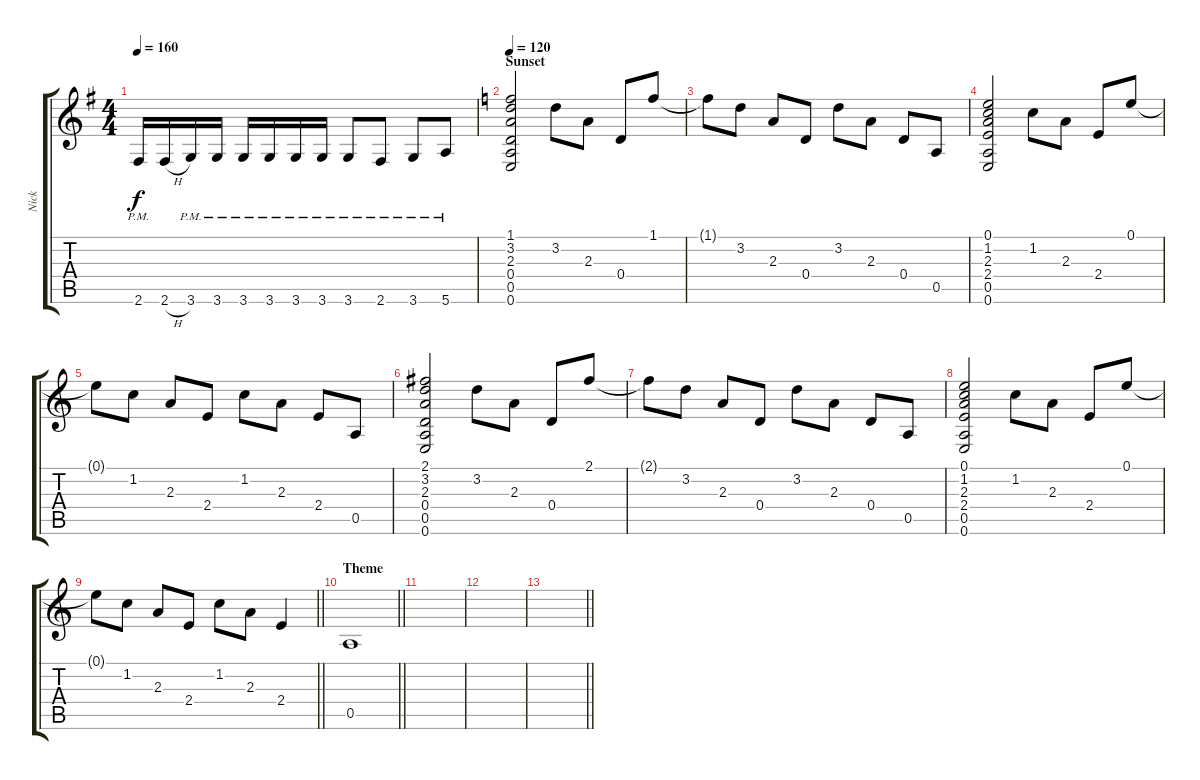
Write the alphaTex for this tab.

\track ("Nick" "Nick") {instrument overdrivenguitar}
\staff {score tabs}
\tuning (E4 B3 G3 D3 A2 E2) {hide}
\ts (4 4)
\tempo 160
\clef g2
\ks eminor
2.6{pm}.16{dy f} 2.6{h}.16 3.6{pm}.16 3.6{pm}.16 3.6{pm}.16 3.6{pm}.16 3.6{pm}.16 3.6{pm}.16 3.6{pm}.8 2.6{pm}.8 3.6{pm}.8 5.6{pm}.8 |
\section ("" "Sunset")
\tempo 120
\ks c
(1.1 3.2 2.3 0.4 0.5 0.6).2{volume 16 instrument acousticguitarsteel} 3.2.8 2.3.8 0.4.8 1.1.8 |
1.1{t}.8 3.2.8 2.3.8 0.4.8 3.2.8 2.3.8 0.4.8 0.5.8 |
(0.1 1.2 2.3 2.4 0.5 0.6).2 1.2.8 2.3.8 2.4.8 0.1.8 |
0.1{t}.8 1.2.8 2.3.8 2.4.8 1.2.8 2.3.8 2.4.8 0.5.8 |
(2.1 3.2 2.3 0.4 0.5 0.6).2 3.2.8 2.3.8 0.4.8 2.1.8 |
2.1{t}.8 3.2.8 2.3.8 0.4.8 3.2.8 2.3.8 0.4.8 0.5.8 |
(0.1 1.2 2.3 2.4 0.5 0.6).2 1.2.8 2.3.8 2.4.8 0.1.8 |
\barLineRight lightlight
0.1{t}.8 1.2.8 2.3.8 2.4.8 1.2.8 2.3.8 2.4.4 |
\section ("" "Theme")
\barLineRight lightlight
0.5.1 |
|
|
\barLineRight lightlight
